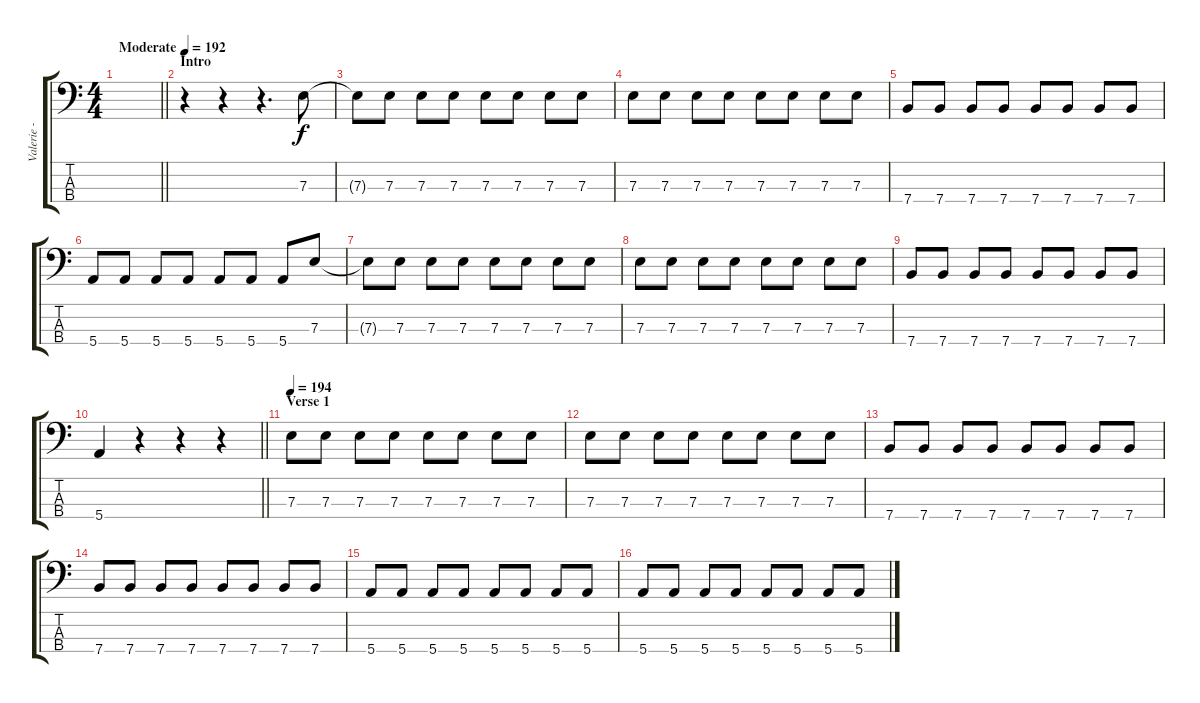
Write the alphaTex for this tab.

\track ("Valerie - Bass" "Valerie - ") {instrument electricbassfinger}
\staff {score tabs}
\tuning (G2 D2 A1 E1) {hide}
\ts (4 4)
\tempo (192 "Moderate")
\clef f4
\barLineRight lightlight
\ks c
|
\section ("" "Intro")
r.4 r.4 r.4{d} 7.3.8 |
7.3{t}.8 7.3.8 7.3.8 7.3.8 7.3.8 7.3.8 7.3.8 7.3.8 |
7.3.8 7.3.8 7.3.8 7.3.8 7.3.8 7.3.8 7.3.8 7.3.8 |
7.4.8 7.4.8 7.4.8 7.4.8 7.4.8 7.4.8 7.4.8 7.4.8 |
5.4.8 5.4.8 5.4.8 5.4.8 5.4.8 5.4.8 5.4.8 7.3.8 |
7.3{t}.8 7.3.8 7.3.8 7.3.8 7.3.8 7.3.8 7.3.8 7.3.8 |
7.3.8 7.3.8 7.3.8 7.3.8 7.3.8 7.3.8 7.3.8 7.3.8 |
7.4.8 7.4.8 7.4.8 7.4.8 7.4.8 7.4.8 7.4.8 7.4.8 |
\barLineRight lightlight
5.4.4 r.4 r.4 r.4 |
\section ("" "Verse 1")
\tempo 194
7.3.8 7.3.8 7.3.8 7.3.8 7.3.8 7.3.8 7.3.8 7.3.8 |
7.3.8 7.3.8 7.3.8 7.3.8 7.3.8 7.3.8 7.3.8 7.3.8 |
7.4.8 7.4.8 7.4.8 7.4.8 7.4.8 7.4.8 7.4.8 7.4.8 |
7.4.8 7.4.8 7.4.8 7.4.8 7.4.8 7.4.8 7.4.8 7.4.8 |
5.4.8 5.4.8 5.4.8 5.4.8 5.4.8 5.4.8 5.4.8 5.4.8 |
5.4.8 5.4.8 5.4.8 5.4.8 5.4.8 5.4.8 5.4.8 5.4.8
